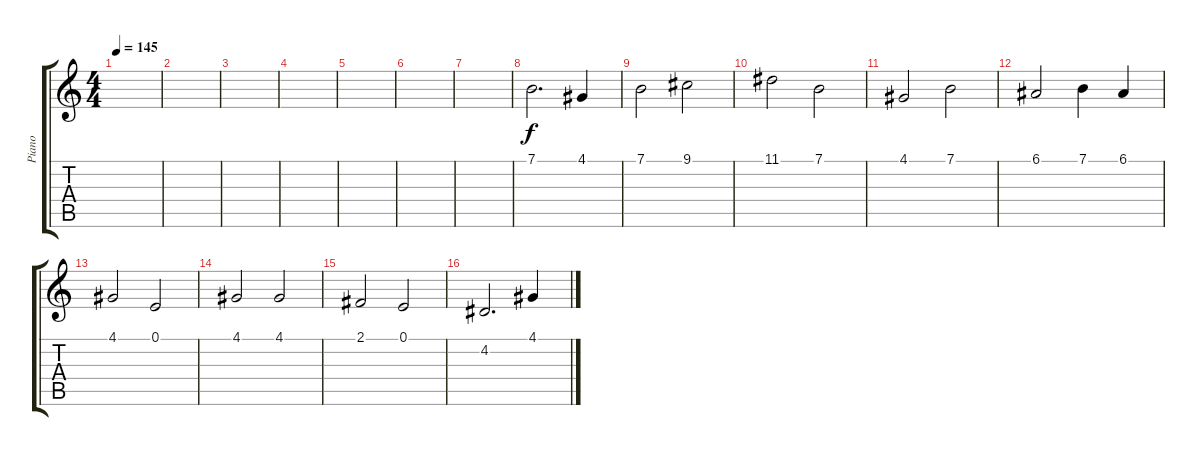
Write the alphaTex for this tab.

\track ("Piano" "Piano") {instrument acousticgrandpiano}
\staff {score tabs}
\tuning (E4 B3 G3 D3 A2 E2) {hide}
\ts (4 4)
\tempo 145
\clef g2
\ks c
|
|
|
|
|
|
|
7.1.2{d} 4.1.4 |
7.1.2 9.1.2 |
11.1.2 7.1.2 |
4.1.2 7.1.2 |
6.1.2 7.1.4 6.1.4 |
4.1.2 0.1.2 |
4.1.2 4.1.2 |
2.1.2 0.1.2 |
4.2.2{d} 4.1.4
